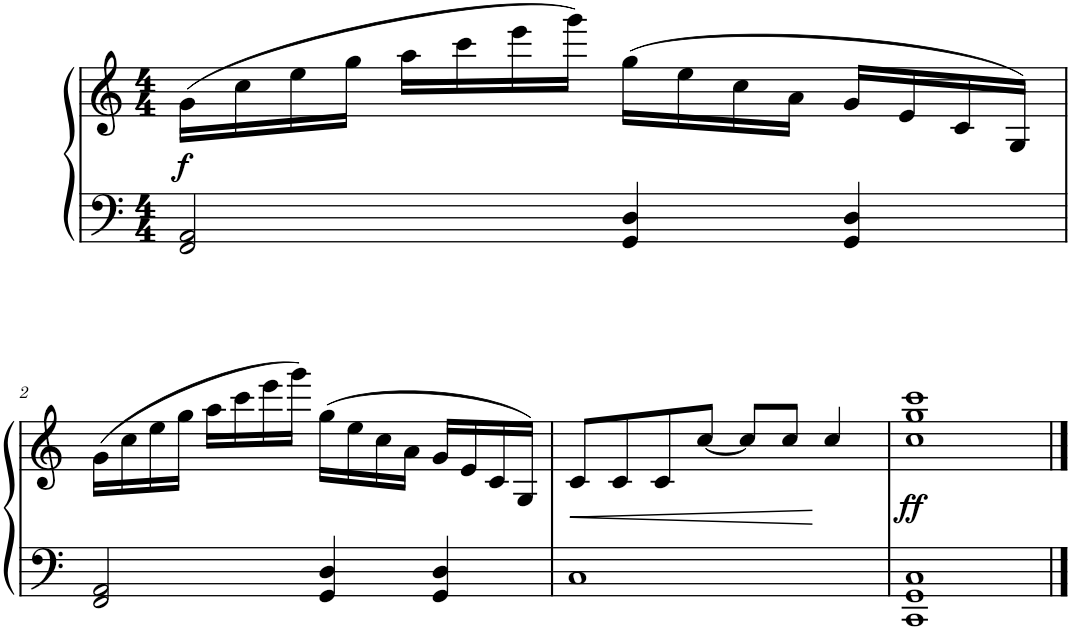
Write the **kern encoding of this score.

**kern	**kern	**dynam
*part1	*part1	*part1
*staff2	*staff1	*staff1/2
*I"Piano	*	*
*I'Pno	*	*
*clefF4	*clefG2	*
*k[]	*k[]	*
*M4/4	*M4/4	*
=1	=1	=1
!	!	!LO:DY:b
2FF/ 2AA/	(>16g\LL	f
.	16cc\	.
.	16ee\	.
.	16gg\JJ	.
.	16aa\LL	.
.	16ccc\	.
.	16eee\	.
.	16ggg\JJ)	.
4GG/ 4D/	(>16gg\LL	.
.	16ee\	.
.	16cc\	.
.	16a\JJ	.
4GG/ 4D/	16g/LL	.
.	16e/	.
.	16c/	.
.	16G/JJ)	.
!!LO:LB:g=z
=2	=2	=2
2FF/ 2AA/	(>16g\LL	.
.	16cc\	.
.	16ee\	.
.	16gg\JJ	.
.	16aa\LL	.
.	16ccc\	.
.	16eee\	.
.	16ggg\JJ)	.
4GG/ 4D/	(>16gg\LL	.
.	16ee\	.
.	16cc\	.
.	16a\JJ	.
4GG/ 4D/	16g/LL	.
.	16e/	.
.	16c/	.
.	16G/JJ)	.
=3	=3	=3
!	!	!LO:HP:b
1C	8c/L	<
.	8c/	.
.	8c/	.
.	[<8cc/J	.
.	8cc/L]	.
.	8cc/J	.
.	4cc/	[
=4	=4	=4
*^	*^	*
*	*^	*	*^	*
!	!	!	!	!	!	!LO:DY:b
1C	1GG	1CC	1ccc	1gg	1cc	ff
*v	*v	*v	*	*	*	*
*	*v	*v	*v	*
==	==	==
*-	*-	*-
